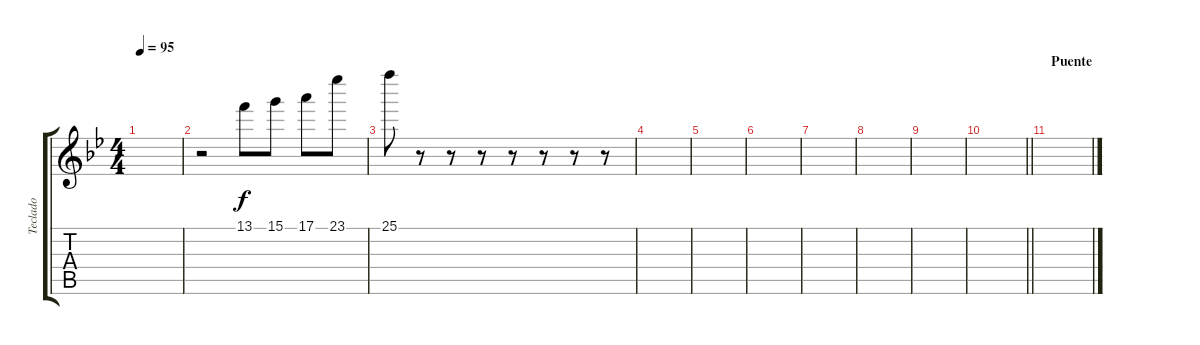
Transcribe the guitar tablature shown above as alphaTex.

\track ("Teclado" "Teclado") {instrument vibraphone}
\staff {score tabs}
\tuning (E5 B4 G4 D4 A3 E3) {hide}
\ts (4 4)
\tempo 95
\clef g2
\ks bb
|
r.2 13.1.8 15.1.8 17.1.8 23.1.8 |
25.1.8 r.8 r.8 r.8 r.8 r.8 r.8 r.8 |
|
|
|
|
|
|
\barLineRight lightlight
|
\section ("" "Puente")
